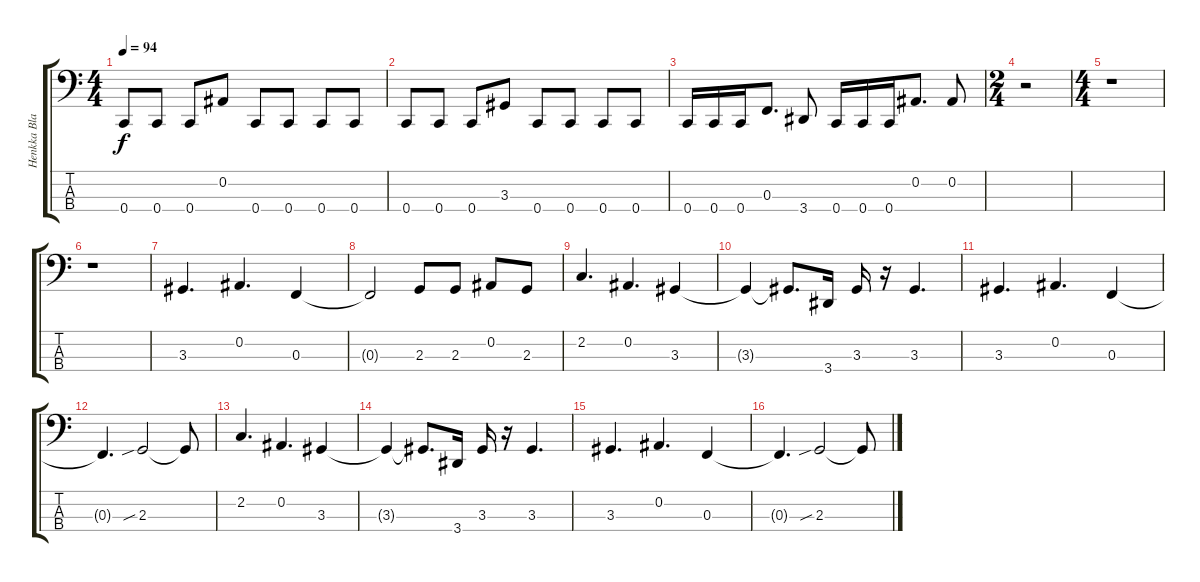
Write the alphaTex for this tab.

\track ("Henkka Blacksmith" "Henkka Bla") {instrument electricbasspick}
\staff {score tabs}
\tuning (Eb2 Bb1 F1 C1) {hide}
\ts (4 4)
\tempo 94
\clef f4
\ks c
0.4.8{dy f} 0.4.8 0.4.8 0.2.8 0.4.8 0.4.8 0.4.8 0.4.8 |
0.4.8 0.4.8 0.4.8 3.3.8 0.4.8 0.4.8 0.4.8 0.4.8 |
0.4.16 0.4.16 0.4.16 0.3.8{d} 3.4.8 0.4.16 0.4.16 0.4.16 0.2.8{d} 0.2.8 |
\ts (2 4)
r.2 |
\ts (4 4)
r.1 |
r.1 |
3.3.4{d} 0.2.4{d} 0.3.4 |
0.3{t}.2 2.3.8 2.3.8 0.2.8 2.3.8 |
2.2.4{d} 0.2.4{d} 3.3.4 |
3.3{t}.4 3.3{t}.8{d} 3.4.16 3.3.16 r.16 3.3.4{d} |
3.3.4{d} 0.2.4{d} 0.3.4 |
0.3{t}.4{d} 2.3{sib}.2 2.3{t}.8 |
2.2.4{d} 0.2.4{d} 3.3.4 |
3.3{t}.4 3.3{t}.8{d} 3.4.16 3.3.16 r.16 3.3.4{d} |
3.3.4{d} 0.2.4{d} 0.3.4 |
0.3{t}.4{d} 2.3{sib}.2 2.3{t}.8
